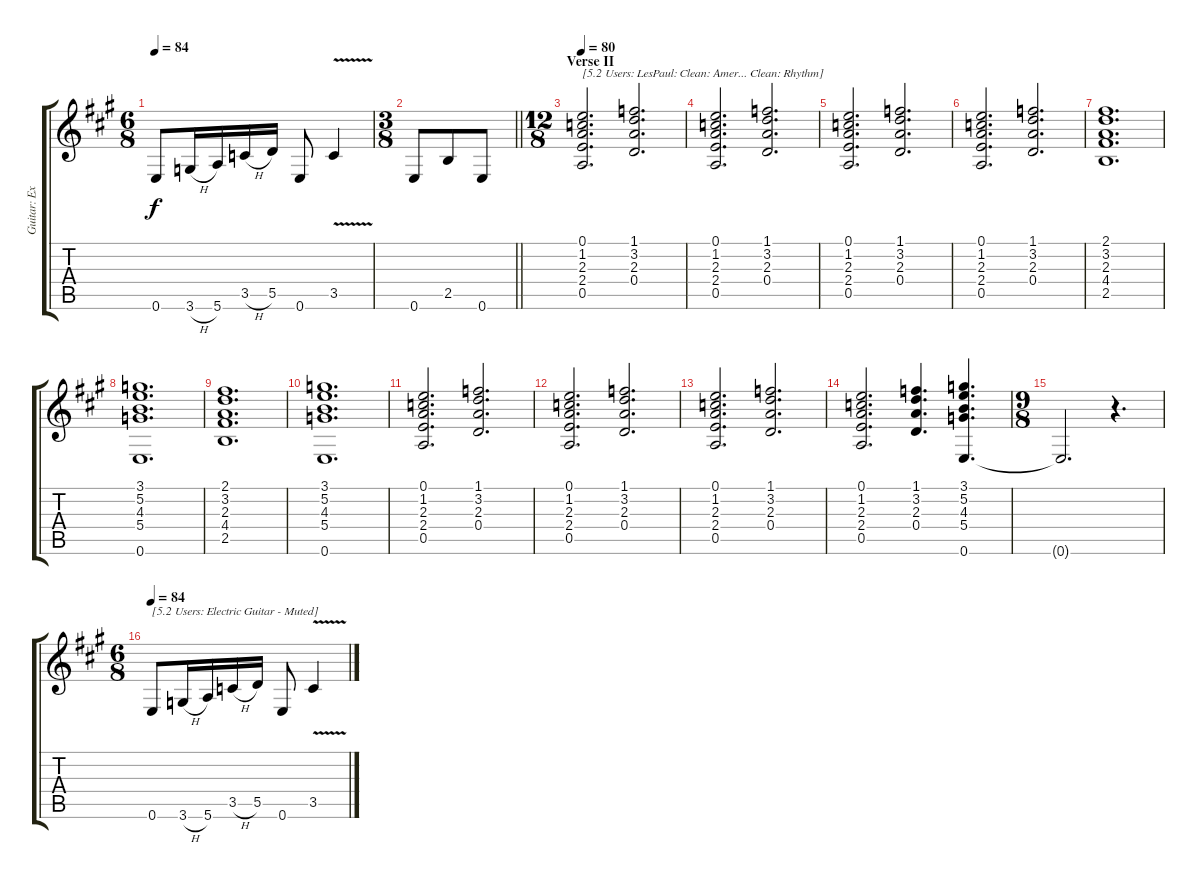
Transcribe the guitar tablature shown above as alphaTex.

\track ("Guitar: Extra" "Guitar: Ex") {instrument distortionguitar}
\staff {score tabs}
\tuning (E4 B3 G3 D3 A2 E2) {hide}
\ts (6 8)
\tempo 84
\clef g2
\ks a
0.6.8{dy f} 3.6{h}.16 5.6.16 3.5{h}.16 5.5.16 0.6.8 3.5{v}.4 |
\ts (3 8)
\barLineRight lightlight
0.6.8 2.5.8 0.6.8 |
\ts (12 8)
\section ("" "Verse II")
\tempo 80
(0.1 1.2 2.3 2.4 0.5).2{d txt "[5.2 Users: LesPaul: Clean: Amer... Clean: Rhythm]" instrument electricguitarclean} (1.1 3.2 2.3 0.4).2{d} |
(0.1 1.2 2.3 2.4 0.5).2{d} (1.1 3.2 2.3 0.4).2{d} |
(0.1 1.2 2.3 2.4 0.5).2{d} (1.1 3.2 2.3 0.4).2{d} |
(0.1 1.2 2.3 2.4 0.5).2{d} (1.1 3.2 2.3 0.4).2{d} |
(2.1 3.2 2.3 4.4 2.5).1{d} |
(3.1 5.2 4.3 5.4 0.6).1{d} |
(2.1 3.2 2.3 4.4 2.5).1{d} |
(3.1 5.2 4.3 5.4 0.6).1{d} |
(0.1 1.2 2.3 2.4 0.5).2{d} (1.1 3.2 2.3 0.4).2{d} |
(0.1 1.2 2.3 2.4 0.5).2{d} (1.1 3.2 2.3 0.4).2{d} |
(0.1 1.2 2.3 2.4 0.5).2{d} (1.1 3.2 2.3 0.4).2{d} |
(0.1 1.2 2.3 2.4 0.5).2{d} (1.1 3.2 2.3 0.4).4{d} (3.1 5.2 4.3 5.4 0.6).4{d} |
\ts (9 8)
0.6{t}.2{d} r.4{d} |
\ts (6 8)
\tempo 84
0.6.8{txt "[5.2 Users: Electric Guitar - Muted]" instrument electricguitarmuted} 3.6{h}.16 5.6.16 3.5{h}.16 5.5.16 0.6.8 3.5{v}.4
